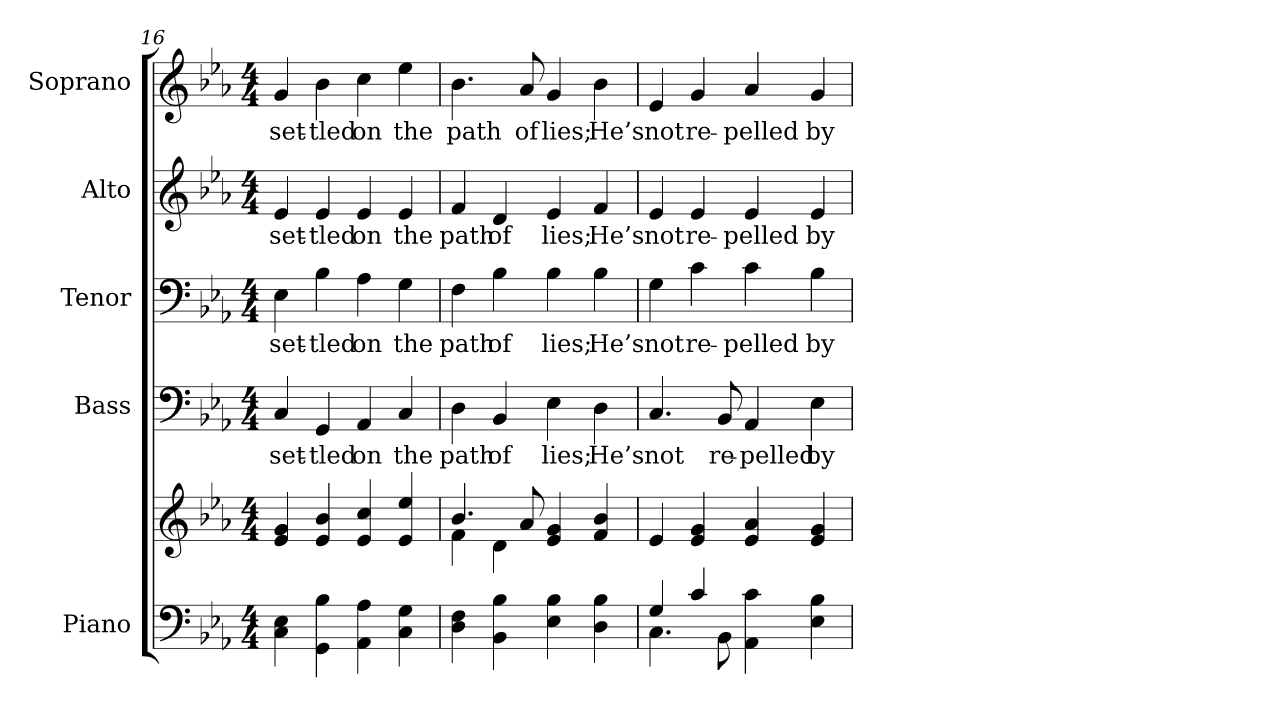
**kern	**kern	**kern	**text	**kern	**text	**kern	**text	**kern	**text
*part5	*part5	*part4	*part4	*part3	*part3	*part2	*part2	*part1	*part1
*staff6	*staff5	*staff4	*staff4	*staff3	*staff3	*staff2	*staff2	*staff1	*staff1
*I"Piano	*	*I"Bass	*	*I"Tenor	*	*I"Alto	*	*I"Soprano	*
*I'Pno.	*	*I'B.	*	*I'T.	*	*I'A.	*	*I'S.	*
*clefF4	*clefG2	*clefF4	*	*clefF4	*	*clefG2	*	*clefG2	*
*k[b-e-a-]	*k[b-e-a-]	*k[b-e-a-]	*	*k[b-e-a-]	*	*k[b-e-a-]	*	*k[b-e-a-]	*
*E-:	*E-:	*E-:	*	*E-:	*	*E-:	*	*E-:	*
*M4/4	*M4/4	*M4/4	*	*M4/4	*	*M4/4	*	*M4/4	*
=16	=16	=16	=16	=16	=16	=16	=16	=16	=16
!	!	!	!LO:LY:b:color=#000000	!	!	!	!	!	!
!	!	!	!	!	!LO:LY:b:color=#000000	!	!	!	!
!	!	!	!	!	!	!	!LO:LY:b:color=#000000	!	!
!	!	!	!	!	!	!	!	!	!LO:LY:b:color=#000000
4Ci\ 4E-i	4e-i/ 4gi	4Ci/	set-	4E-i\	set-	4e-i/	set-	4gi/	set-
!	!	!	!LO:LY:b:color=#000000	!	!	!	!	!	!
!	!	!	!	!	!LO:LY:b:color=#000000	!	!	!	!
!	!	!	!	!	!	!	!LO:LY:b:color=#000000	!	!
!	!	!	!	!	!	!	!	!	!LO:LY:b:color=#000000
4GGi\ 4B-i	4e-i/ 4b-i	4GGi/	-tled	4B-i\	-tled	4e-i/	-tled	4b-i\	-tled
!	!	!	!LO:LY:b:color=#000000	!	!	!	!	!	!
!	!	!	!	!	!LO:LY:b:color=#000000	!	!	!	!
!	!	!	!	!	!	!	!LO:LY:b:color=#000000	!	!
!	!	!	!	!	!	!	!	!	!LO:LY:b:color=#000000
4AA-i\ 4A-i	4e-i/ 4cci	4AA-i/	on	4A-i\	on	4e-i/	on	4cci\	on
!	!	!	!LO:LY:b:color=#000000	!	!	!	!	!	!
!	!	!	!	!	!LO:LY:b:color=#000000	!	!	!	!
!	!	!	!	!	!	!	!LO:LY:b:color=#000000	!	!
!	!	!	!	!	!	!	!	!	!LO:LY:b:color=#000000
4Ci\ 4Gi	4e-i/ 4ee-i	4Ci/	the	4Gi\	the	4e-i/	the	4ee-i\	the
=17	=17	=17	=17	=17	=17	=17	=17	=17	=17
*	*^	*	*	*	*	*	*	*	*
!	!	!	!	!LO:LY:b:color=#000000	!	!	!	!	!	!
!	!	!	!	!	!	!LO:LY:b:color=#000000	!	!	!	!
!	!	!	!	!	!	!	!	!LO:LY:b:color=#000000	!	!
!	!	!	!	!	!	!	!	!	!	!LO:LY:b:color=#000000
4Di\ 4Fi	4.b-i/	4fi\	4Di\	path	4Fi\	path	4fi/	path	4.b-i\	path
!	!	!	!	!LO:LY:b:color=#000000	!	!	!	!	!	!
!	!	!	!	!	!	!LO:LY:b:color=#000000	!	!	!	!
!	!	!	!	!	!	!	!	!LO:LY:b:color=#000000	!	!
4BB-i\ 4B-i	.	4di\	4BB-i/	of	4B-i\	of	4di/	of	.	.
!	!	!	!	!	!	!	!	!	!	!LO:LY:b:color=#000000
.	8a-i/	.	.	.	.	.	.	.	8a-i/	of
!	!	!	!	!LO:LY:b:color=#000000	!	!	!	!	!	!
!	!	!	!	!	!	!LO:LY:b:color=#000000	!	!	!	!
!	!	!	!	!	!	!	!	!LO:LY:b:color=#000000	!	!
!	!	!	!	!	!	!	!	!	!	!LO:LY:b:color=#000000
4E-i\ 4B-i	4e-i/ 4gi	2ryy	4E-i\	lies;	4B-i\	lies;	4e-i/	lies;	4gi/	lies;
!	!	!	!	!LO:LY:b:color=#000000	!	!	!	!	!	!
!	!	!	!	!	!	!LO:LY:b:color=#000000	!	!	!	!
!	!	!	!	!	!	!	!	!LO:LY:b:color=#000000	!	!
!	!	!	!	!	!	!	!	!	!	!LO:LY:b:color=#000000
4Di\ 4B-i	4fi/ 4b-i	.	4Di\	He’s	4B-i\	He’s	4fi/	He’s	4b-i\	He’s
*	*v	*v	*	*	*	*	*	*	*	*
!!LO:PB:g=z
=18	=18	=18	=18	=18	=18	=18	=18	=18	=18
*^	*	*	*	*	*	*	*	*	*
!	!	!	!	!LO:LY:b:color=#000000	!	!	!	!	!	!
!	!	!	!	!	!	!LO:LY:b:color=#000000	!	!	!	!
!	!	!	!	!	!	!	!	!LO:LY:b:color=#000000	!	!
!	!	!	!	!	!	!	!	!	!	!LO:LY:b:color=#000000
4Gi/	4.Ci\	4e-i/	4.Ci/	not	4Gi\	not	4e-i/	not	4e-i/	not
!	!	!	!	!	!	!LO:LY:b:color=#000000	!	!	!	!
!	!	!	!	!	!	!	!	!LO:LY:b:color=#000000	!	!
!	!	!	!	!	!	!	!	!	!	!LO:LY:b:color=#000000
4ci/	.	4e-i/ 4gi	.	.	4ci\	re-	4e-i/	re-	4gi/	re-
!	!	!	!	!LO:LY:b:color=#000000	!	!	!	!	!	!
.	8BB-i\	.	8BB-i/	re-	.	.	.	.	.	.
!	!	!	!	!LO:LY:b:color=#000000	!	!	!	!	!	!
!	!	!	!	!	!	!LO:LY:b:color=#000000	!	!	!	!
!	!	!	!	!	!	!	!	!LO:LY:b:color=#000000	!	!
!	!	!	!	!	!	!	!	!	!	!LO:LY:b:color=#000000
4AA-i\ 4ci	2ryy	4e-i/ 4a-i	4AA-i/	-pelled	4ci\	-pelled	4e-i/	-pelled	4a-i/	-pelled
!	!	!	!	!LO:LY:b:color=#000000	!	!	!	!	!	!
!	!	!	!	!	!	!LO:LY:b:color=#000000	!	!	!	!
!	!	!	!	!	!	!	!	!LO:LY:b:color=#000000	!	!
!	!	!	!	!	!	!	!	!	!	!LO:LY:b:color=#000000
4E-i\ 4B-i	.	4e-i/ 4gi	4E-i\	by	4B-i\	by	4e-i/	by	4gi/	by
*v	*v	*	*	*	*	*	*	*	*	*
=	=	=	=	=	=	=	=	=	=
*-	*-	*-	*-	*-	*-	*-	*-	*-	*-
